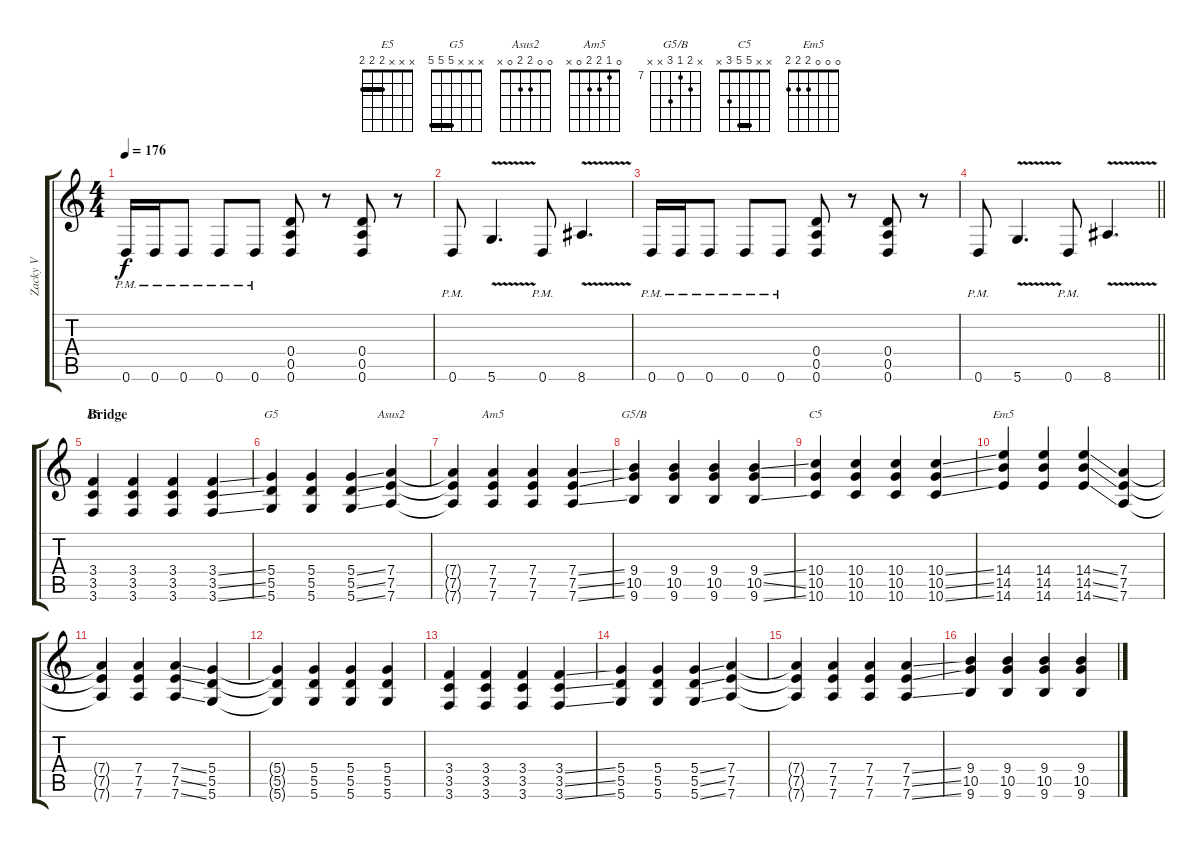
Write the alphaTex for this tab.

\track ("   Zacky Vengeance - Rhythm" "   Zacky V") {instrument overdrivenguitar}
\staff {score tabs}
\tuning (E4 B3 G3 D3 A2 D2) {hide}
\chord ("E5" x x x 2 2 2) {barre 2}
\chord ("G5" x x x 5 5 5) {barre 5}
\chord ("Asus2" 0 0 2 2 0 x)
\chord ("Am5" 0 1 2 2 0 x)
\chord ("G5/B" x 8 7 9 x x) {firstfret 7}
\chord ("C5" x x 5 5 3 x) {barre 5}
\chord ("Em5" 0 0 0 2 2 2)
\ts (4 4)
\tempo 176
\clef g2
\ks c
0.6{pm}.16{dy f} 0.6{pm}.16 0.6{pm}.8 0.6{pm}.8 0.6{pm}.8 (0.4 0.5 0.6).8 r.8 (0.4 0.5 0.6).8 r.8 |
0.6{pm}.8 5.6{v}.4{d} 0.6{pm}.8 8.6{v}.4{d} |
0.6{pm}.16 0.6{pm}.16 0.6{pm}.8 0.6{pm}.8 0.6{pm}.8 (0.4 0.5 0.6).8 r.8 (0.4 0.5 0.6).8 r.8 |
\barLineRight lightlight
0.6{pm}.8 5.6{v}.4{d} 0.6{pm}.8 8.6{v}.4{d} |
\section ("" "Bridge")
(3.4 3.5 3.6).4{ch "E5"} (3.4 3.5 3.6).4 (3.4 3.5 3.6).4 (3.4{ss} 3.5{ss} 3.6{ss}).4 |
(5.4 5.5 5.6).4{ch "G5"} (5.4 5.5 5.6).4 (5.4{ss} 5.5{ss} 5.6{ss}).4 (7.4 7.5 7.6).4{ch "Asus2"} |
(7.4{t} 7.5{t} 7.6{t}).4 (7.4 7.5 7.6).4{ch "Am5"} (7.4 7.5 7.6).4 (7.4{ss} 7.5{ss} 7.6{ss}).4 |
(9.4 10.5 9.6).4{ch "G5/B"} (9.4 10.5 9.6).4 (9.4 10.5 9.6).4 (9.4{ss} 10.5{ss} 9.6{ss}).4 |
(10.4 10.5 10.6).4{ch "C5"} (10.4 10.5 10.6).4 (10.4 10.5 10.6).4 (10.4{ss} 10.5{ss} 10.6{ss}).4 |
(14.4 14.5 14.6).4{ch "Em5"} (14.4 14.5 14.6).4 (14.4{ss} 14.5{ss} 14.6{ss}).4 (7.4 7.5 7.6).4 |
(7.4{t} 7.5{t} 7.6{t}).4 (7.4 7.5 7.6).4 (7.4{ss} 7.5{ss} 7.6{ss}).4 (5.4 5.5 5.6).4 |
(5.4{t} 5.5{t} 5.6{t}).4 (5.4 5.5 5.6).4 (5.4 5.5 5.6).4 (5.4 5.5 5.6).4 |
(3.4 3.5 3.6).4 (3.4 3.5 3.6).4 (3.4 3.5 3.6).4 (3.4{ss} 3.5{ss} 3.6{ss}).4 |
(5.4 5.5 5.6).4 (5.4 5.5 5.6).4 (5.4{ss} 5.5{ss} 5.6{ss}).4 (7.4 7.5 7.6).4 |
(7.4{t} 7.5{t} 7.6{t}).4 (7.4 7.5 7.6).4 (7.4 7.5 7.6).4 (7.4{ss} 7.5{ss} 7.6{ss}).4 |
(9.4 10.5 9.6).4 (9.4 10.5 9.6).4 (9.4 10.5 9.6).4 (9.4{ss} 10.5{ss} 9.6{ss}).4
